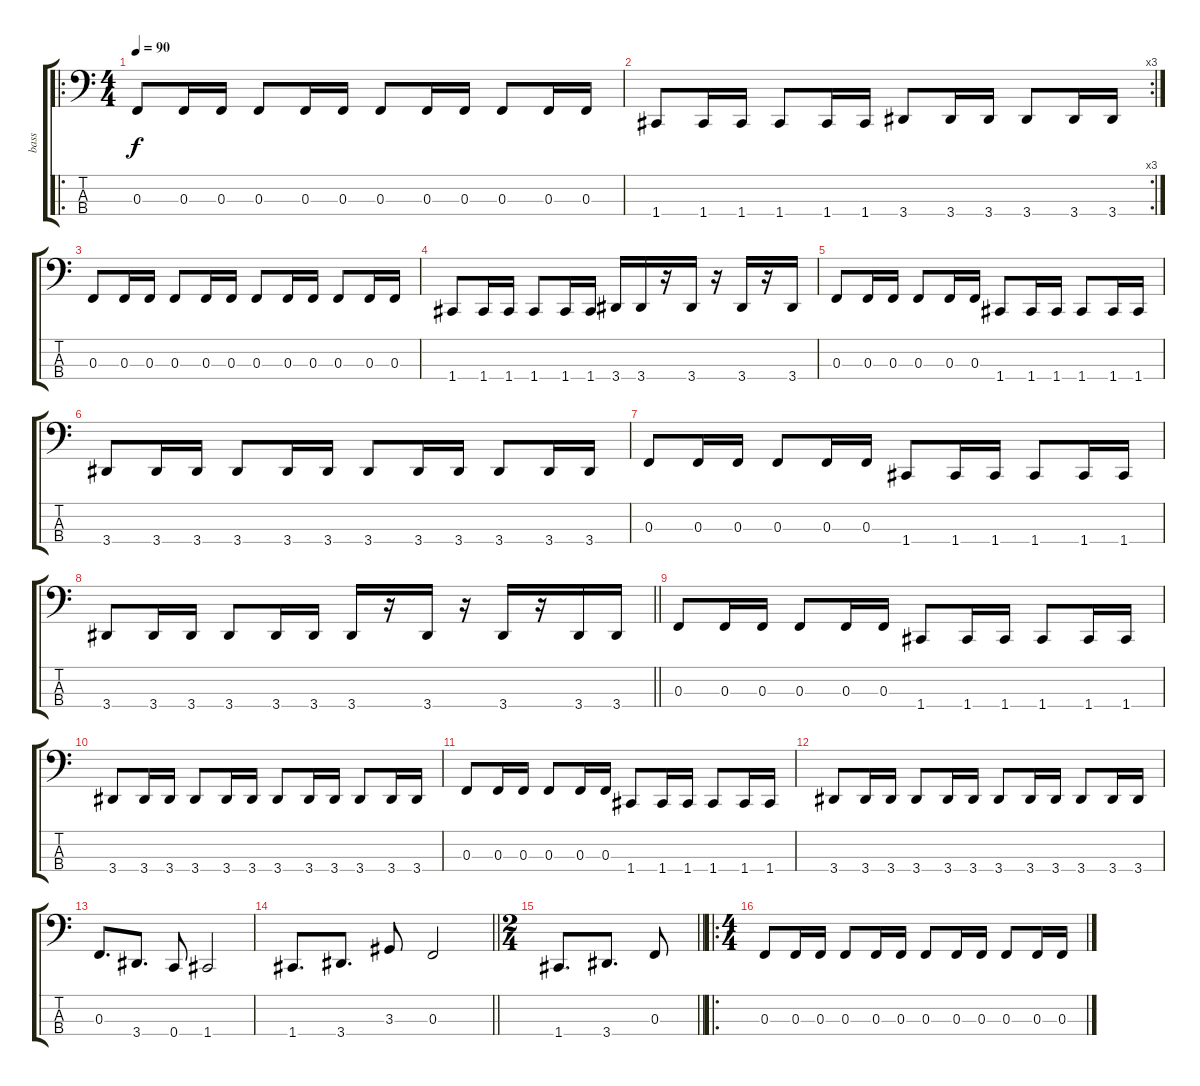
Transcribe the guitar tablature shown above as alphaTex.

\track ("bass" "bass") {instrument electricbassfinger}
\staff {score tabs}
\tuning (Eb2 Bb1 F1 C1) {hide}
\ro
\ts (4 4)
\tempo 90
\clef f4
\ks c
0.3.8{dy f instrument electricbassfinger} 0.3.16 0.3.16 0.3.8 0.3.16 0.3.16 0.3.8 0.3.16 0.3.16 0.3.8 0.3.16 0.3.16 |
\rc 3
1.4.8 1.4.16 1.4.16 1.4.8 1.4.16 1.4.16 3.4.8 3.4.16 3.4.16 3.4.8 3.4.16 3.4.16 |
0.3.8 0.3.16 0.3.16 0.3.8 0.3.16 0.3.16 0.3.8 0.3.16 0.3.16 0.3.8 0.3.16 0.3.16 |
1.4.8 1.4.16 1.4.16 1.4.8 1.4.16 1.4.16 3.4.16 3.4.16 r.16 3.4.16 r.16 3.4.16 r.16 3.4.16 |
0.3.8 0.3.16 0.3.16 0.3.8 0.3.16 0.3.16 1.4.8 1.4.16 1.4.16 1.4.8 1.4.16 1.4.16 |
3.4.8 3.4.16 3.4.16 3.4.8 3.4.16 3.4.16 3.4.8 3.4.16 3.4.16 3.4.8 3.4.16 3.4.16 |
0.3.8 0.3.16 0.3.16 0.3.8 0.3.16 0.3.16 1.4.8 1.4.16 1.4.16 1.4.8 1.4.16 1.4.16 |
\barLineRight lightlight
3.4.8 3.4.16 3.4.16 3.4.8 3.4.16 3.4.16 3.4.16 r.16 3.4.16 r.16 3.4.16 r.16 3.4.16 3.4.16 |
0.3.8 0.3.16 0.3.16 0.3.8 0.3.16 0.3.16 1.4.8 1.4.16 1.4.16 1.4.8 1.4.16 1.4.16 |
3.4.8 3.4.16 3.4.16 3.4.8 3.4.16 3.4.16 3.4.8 3.4.16 3.4.16 3.4.8 3.4.16 3.4.16 |
0.3.8 0.3.16 0.3.16 0.3.8 0.3.16 0.3.16 1.4.8 1.4.16 1.4.16 1.4.8 1.4.16 1.4.16 |
3.4.8 3.4.16 3.4.16 3.4.8 3.4.16 3.4.16 3.4.8 3.4.16 3.4.16 3.4.8 3.4.16 3.4.16 |
0.3.8{d} 3.4.8{d} 0.4.8 1.4.2 |
\barLineRight lightlight
1.4.8{d} 3.4.8{d} 3.3.8 0.3.2 |
\ts (2 4)
\barLineRight lightlight
1.4.8{d} 3.4.8{d} 0.3.8 |
\ro
\ts (4 4)
0.3.8 0.3.16 0.3.16 0.3.8 0.3.16 0.3.16 0.3.8 0.3.16 0.3.16 0.3.8 0.3.16 0.3.16
